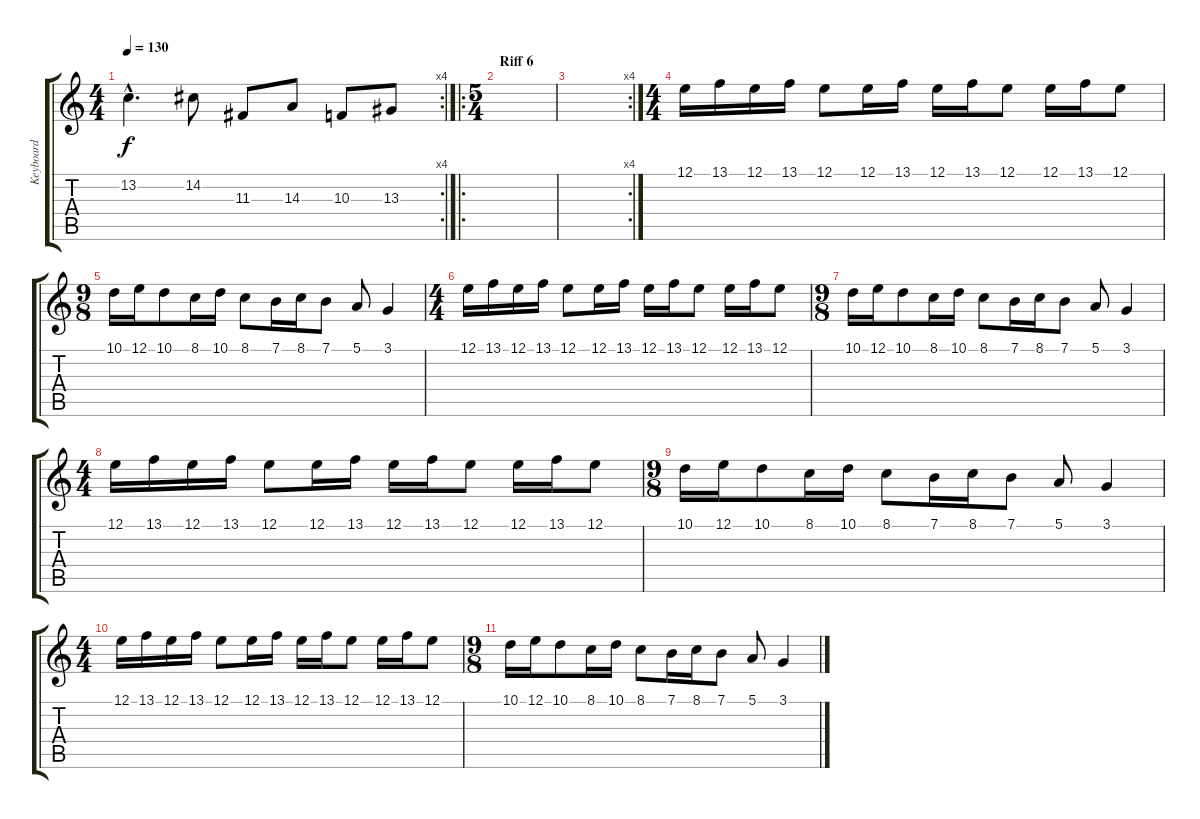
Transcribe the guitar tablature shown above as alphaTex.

\track ("Keyboard" "Keyboard") {instrument stringensemble1}
\staff {score tabs}
\tuning (E4 B3 G3 D3 A2 E2) {hide}
\rc 4
\ts (4 4)
\tempo 130
\clef g2
\ks c
13.2{hac}.4{d dy f} 14.2.8 11.3.8 14.3.8 10.3.8 13.3.8 |
\ro
\ts (5 4)
\section ("" "Riff 6")
|
\rc 4
|
\ts (4 4)
12.1.16 13.1.16 12.1.16 13.1.16 12.1.8 12.1.16 13.1.16 12.1.16 13.1.16 12.1.8 12.1.16 13.1.16 12.1.8 |
\ts (9 8)
10.1.16 12.1.16 10.1.8 8.1.16 10.1.16 8.1.8 7.1.16 8.1.16 7.1.8 5.1.8 3.1.4 |
\ts (4 4)
12.1.16{volume 8} 13.1.16 12.1.16 13.1.16 12.1.8 12.1.16 13.1.16 12.1.16 13.1.16 12.1.8 12.1.16 13.1.16 12.1.8 |
\ts (9 8)
10.1.16 12.1.16 10.1.8 8.1.16 10.1.16 8.1.8 7.1.16 8.1.16 7.1.8 5.1.8 3.1.4 |
\ts (4 4)
12.1.16{volume 0} 13.1.16 12.1.16 13.1.16 12.1.8 12.1.16 13.1.16 12.1.16 13.1.16 12.1.8 12.1.16 13.1.16 12.1.8 |
\ts (9 8)
10.1.16 12.1.16 10.1.8 8.1.16 10.1.16 8.1.8 7.1.16 8.1.16 7.1.8 5.1.8 3.1.4 |
\ts (4 4)
12.1.16 13.1.16 12.1.16 13.1.16 12.1.8 12.1.16 13.1.16 12.1.16 13.1.16 12.1.8 12.1.16 13.1.16 12.1.8 |
\ts (9 8)
10.1.16 12.1.16 10.1.8 8.1.16 10.1.16 8.1.8 7.1.16 8.1.16 7.1.8 5.1.8 3.1.4
